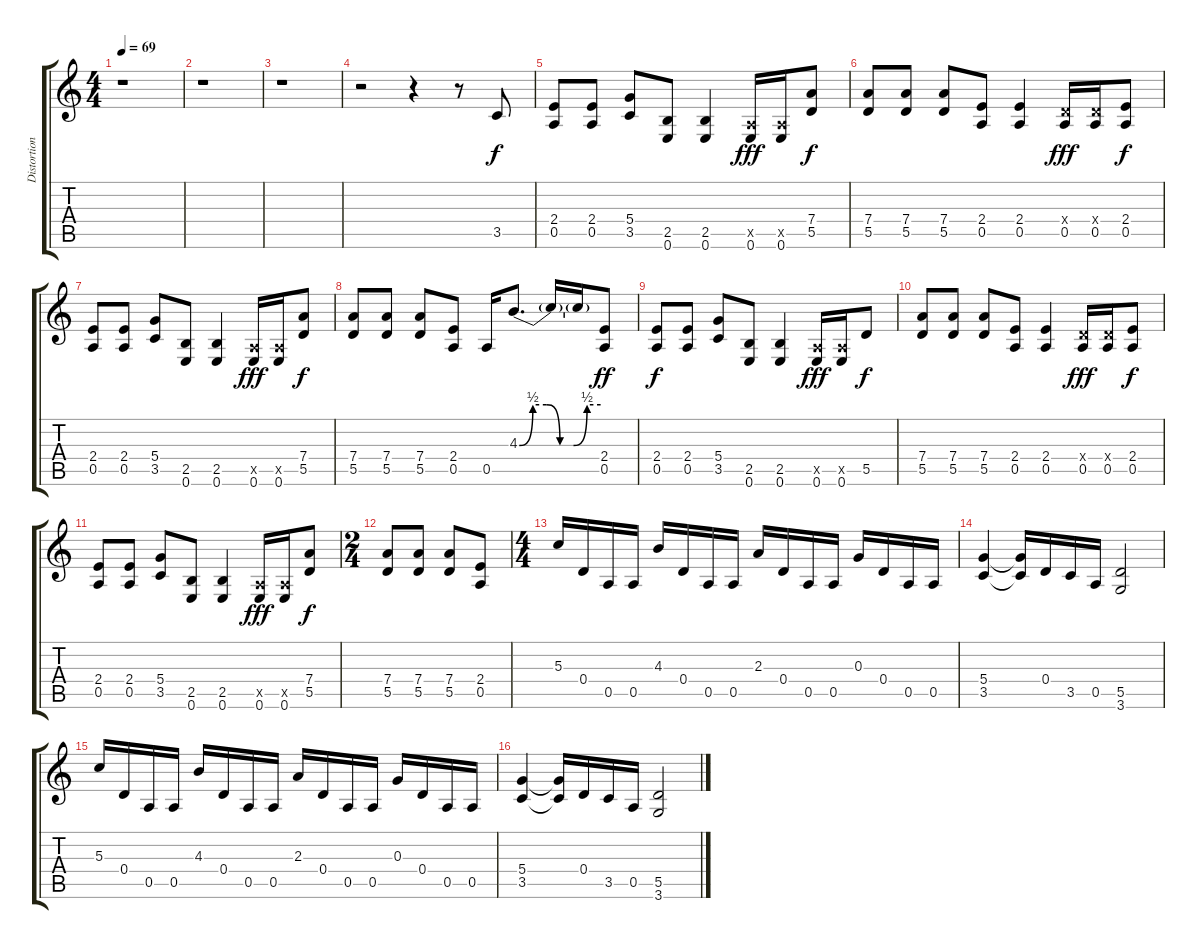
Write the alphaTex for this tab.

\track ("Distortion Guitar" "Distortion") {instrument distortionguitar}
\staff {score tabs}
\tuning (E4 B3 G3 D3 A2 E2) {hide}
\ts (4 4)
\tempo 69
\clef g2
\ks c
r.1{dy f} |
r.1 |
r.1 |
r.2 r.4 r.8 3.5.8 |
(2.4 0.5).8 (2.4 0.5).8 (5.4 3.5).8 (2.5 0.6).8 (2.5 0.6).4 (0.5{x} 0.6).16{dy fff} (0.5{x} 0.6).16 (7.4 5.5).8{dy f} |
(7.4 5.5).8 (7.4 5.5).8 (7.4 5.5).8 (2.4 0.5).8 (2.4 0.5).4 (0.4{x} 0.5).16{dy fff} (0.4{x} 0.5).16 (2.4 0.5).8{dy f} |
(2.4 0.5).8 (2.4 0.5).8 (5.4 3.5).8 (2.5 0.6).8 (2.5 0.6).4 (0.5{x} 0.6).16{dy fff} (0.5{x} 0.6).16 (7.4 5.5).8{dy f} |
(7.4 5.5).8 (7.4 5.5).8 (7.4 5.5).8 (2.4 0.5).8 0.5.16 4.3{be (custom 0 0 10 2 20 2 30 0 40 0 50 2 60 2)}.8{d} 4.3{t}.16 4.3{t}.16 (2.4 0.5).8{dy ff} |
(2.4 0.5).8{dy f} (2.4 0.5).8 (5.4 3.5).8 (2.5 0.6).8 (2.5 0.6).4 (0.5{x} 0.6).16{dy fff} (0.5{x} 0.6).16 5.5.8{dy f} |
(7.4 5.5).8 (7.4 5.5).8 (7.4 5.5).8 (2.4 0.5).8 (2.4 0.5).4 (0.4{x} 0.5).16{dy fff} (0.4{x} 0.5).16 (2.4 0.5).8{dy f} |
(2.4 0.5).8 (2.4 0.5).8 (5.4 3.5).8 (2.5 0.6).8 (2.5 0.6).4 (0.5{x} 0.6).16{dy fff} (0.5{x} 0.6).16 (7.4 5.5).8{dy f} |
\ts (2 4)
(7.4 5.5).8 (7.4 5.5).8 (7.4 5.5).8 (2.4 0.5).8 |
\ts (4 4)
5.3.16 0.4.16 0.5.16 0.5.16 4.3.16 0.4.16 0.5.16 0.5.16 2.3.16 0.4.16 0.5.16 0.5.16 0.3.16 0.4.16 0.5.16 0.5.16 |
(5.4 3.5).4 (5.4{t} 3.5{t}).16 0.4.16 3.5.16 0.5.16 (5.5 3.6).2 |
5.3.16 0.4.16 0.5.16 0.5.16 4.3.16 0.4.16 0.5.16 0.5.16 2.3.16 0.4.16 0.5.16 0.5.16 0.3.16 0.4.16 0.5.16 0.5.16 |
(5.4 3.5).4 (5.4{t} 3.5{t}).16 0.4.16 3.5.16 0.5.16 (5.5 3.6).2
